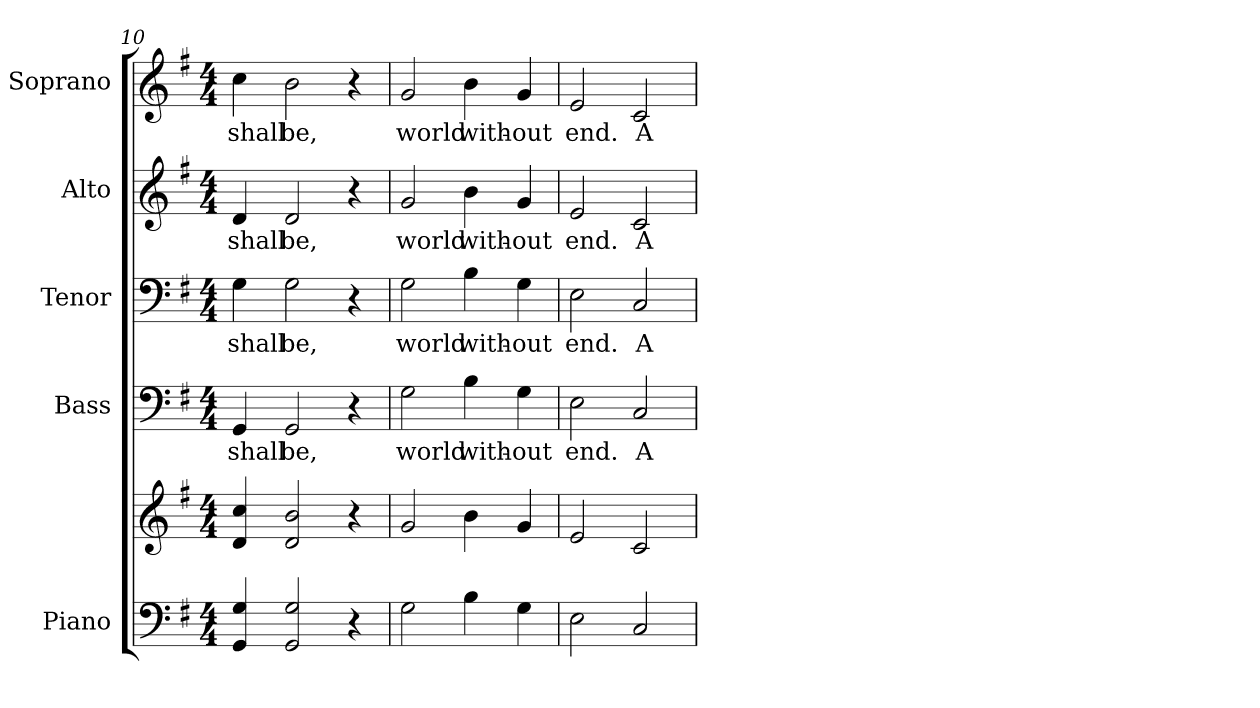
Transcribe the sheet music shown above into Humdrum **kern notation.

**kern	**kern	**kern	**text	**kern	**text	**kern	**text	**kern	**text
*part5	*part5	*part4	*part4	*part3	*part3	*part2	*part2	*part1	*part1
*staff6	*staff5	*staff4	*staff4	*staff3	*staff3	*staff2	*staff2	*staff1	*staff1
*I"Piano	*	*I"Bass	*	*I"Tenor	*	*I"Alto	*	*I"Soprano	*
*I'Pno.	*	*I'B.	*	*I'T.	*	*I'A.	*	*I'S.	*
*clefF4	*clefG2	*clefF4	*	*clefF4	*	*clefG2	*	*clefG2	*
*k[f#]	*k[f#]	*k[f#]	*	*k[f#]	*	*k[f#]	*	*k[f#]	*
*G:	*G:	*G:	*	*G:	*	*G:	*	*G:	*
*M4/4	*M4/4	*M4/4	*	*M4/4	*	*M4/4	*	*M4/4	*
=10	=10	=10	=10	=10	=10	=10	=10	=10	=10
!	!	!	!LO:LY:b:color=#000000	!	!	!	!	!	!
!	!	!	!	!	!LO:LY:b:color=#000000	!	!	!	!
!	!	!	!	!	!	!	!LO:LY:b:color=#000000	!	!
!	!	!	!	!	!	!	!	!	!LO:LY:b:color=#000000
4GGi/ 4Gi	4di/ 4cci	4GGi/	shall	4Gi\	shall	4di/	shall	4cci\	shall
!	!	!	!LO:LY:b:color=#000000	!	!	!	!	!	!
!	!	!	!	!	!LO:LY:b:color=#000000	!	!	!	!
!	!	!	!	!	!	!	!LO:LY:b:color=#000000	!	!
!	!	!	!	!	!	!	!	!	!LO:LY:b:color=#000000
2GGi/ 2Gi	2di/ 2bi	2GGi/	be,	2Gi\	be,	2di/	be,	2bi\	be,
4r	4r	4r	.	4r	.	4r	.	4r	.
=11	=11	=11	=11	=11	=11	=11	=11	=11	=11
!	!	!	!LO:LY:b:color=#000000	!	!	!	!	!	!
!	!	!	!	!	!LO:LY:b:color=#000000	!	!	!	!
!	!	!	!	!	!	!	!LO:LY:b:color=#000000	!	!
!	!	!	!	!	!	!	!	!	!LO:LY:b:color=#000000
2Gi\	2gi/	2Gi\	world	2Gi\	world	2gi/	world	2gi/	world
!	!	!	!LO:LY:b:color=#000000	!	!	!	!	!	!
!	!	!	!	!	!LO:LY:b:color=#000000	!	!	!	!
!	!	!	!	!	!	!	!LO:LY:b:color=#000000	!	!
!	!	!	!	!	!	!	!	!	!LO:LY:b:color=#000000
4Bi\	4bi\	4Bi\	with-	4Bi\	with-	4bi\	with-	4bi\	with-
!	!	!	!LO:LY:b:color=#000000	!	!	!	!	!	!
!	!	!	!	!	!LO:LY:b:color=#000000	!	!	!	!
!	!	!	!	!	!	!	!LO:LY:b:color=#000000	!	!
!	!	!	!	!	!	!	!	!	!LO:LY:b:color=#000000
4Gi\	4gi/	4Gi\	-out	4Gi\	-out	4gi/	-out	4gi/	-out
=12	=12	=12	=12	=12	=12	=12	=12	=12	=12
!	!	!	!LO:LY:b:color=#000000	!	!	!	!	!	!
!	!	!	!	!	!LO:LY:b:color=#000000	!	!	!	!
!	!	!	!	!	!	!	!LO:LY:b:color=#000000	!	!
!	!	!	!	!	!	!	!	!	!LO:LY:b:color=#000000
2Ei\	2ei/	2Ei\	end.	2Ei\	end.	2ei/	end.	2ei/	end.
!	!	!	!LO:LY:b:color=#000000	!	!	!	!	!	!
!	!	!	!	!	!LO:LY:b:color=#000000	!	!	!	!
!	!	!	!	!	!	!	!LO:LY:b:color=#000000	!	!
!	!	!	!	!	!	!	!	!	!LO:LY:b:color=#000000
2Ci/	2ci/	2Ci/	A-	2Ci/	A-	2ci/	A-	2ci/	A-
=	=	=	=	=	=	=	=	=	=
*-	*-	*-	*-	*-	*-	*-	*-	*-	*-
